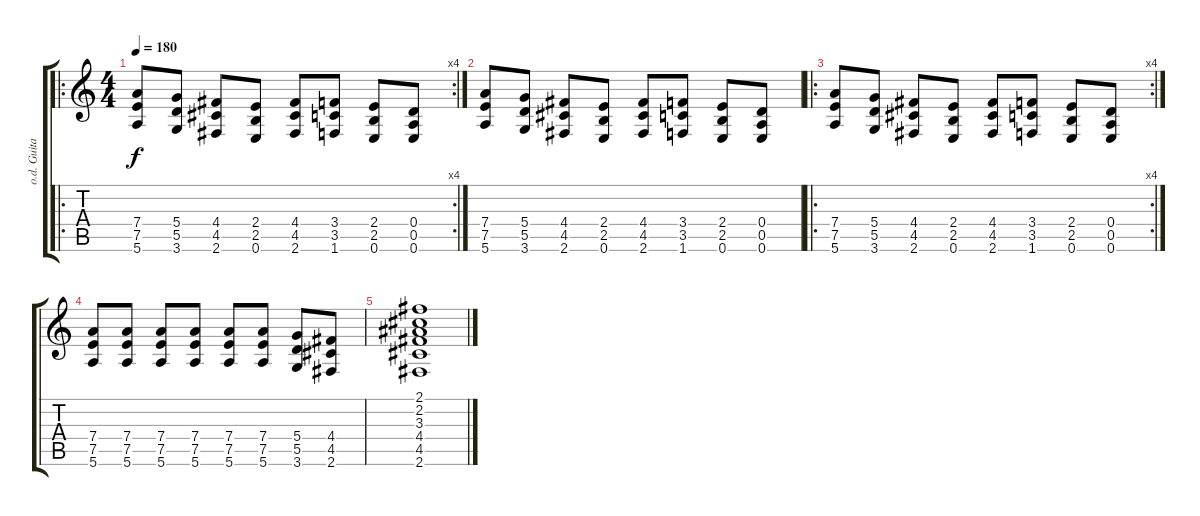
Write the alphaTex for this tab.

\track ("o.d. Guitar" "o.d. Guita") {instrument distortionguitar}
\staff {score tabs}
\tuning (E4 B3 G3 D3 A2 E2) {hide}
\ro
\rc 4
\ts (4 4)
\tempo 180
\clef g2
\ks c
(7.4 7.5 5.6).8{dy f} (5.4 5.5 3.6).8 (4.4 4.5 2.6).8 (2.4 2.5 0.6).8 (4.4 4.5 2.6).8 (3.4 3.5 1.6).8 (2.4 2.5 0.6).8 (0.4 0.5 0.6).8 |
(7.4 7.5 5.6).8 (5.4 5.5 3.6).8 (4.4 4.5 2.6).8 (2.4 2.5 0.6).8 (4.4 4.5 2.6).8 (3.4 3.5 1.6).8 (2.4 2.5 0.6).8 (0.4 0.5 0.6).8 |
\ro
\rc 4
(7.4 7.5 5.6).8 (5.4 5.5 3.6).8 (4.4 4.5 2.6).8 (2.4 2.5 0.6).8 (4.4 4.5 2.6).8 (3.4 3.5 1.6).8 (2.4 2.5 0.6).8 (0.4 0.5 0.6).8 |
(7.4 7.5 5.6).8 (7.4 7.5 5.6).8 (7.4 7.5 5.6).8 (7.4 7.5 5.6).8 (7.4 7.5 5.6).8 (7.4 7.5 5.6).8 (5.4 5.5 3.6).8 (4.4 4.5 2.6).8 |
(2.1 2.2 3.3 4.4 4.5 2.6).1
